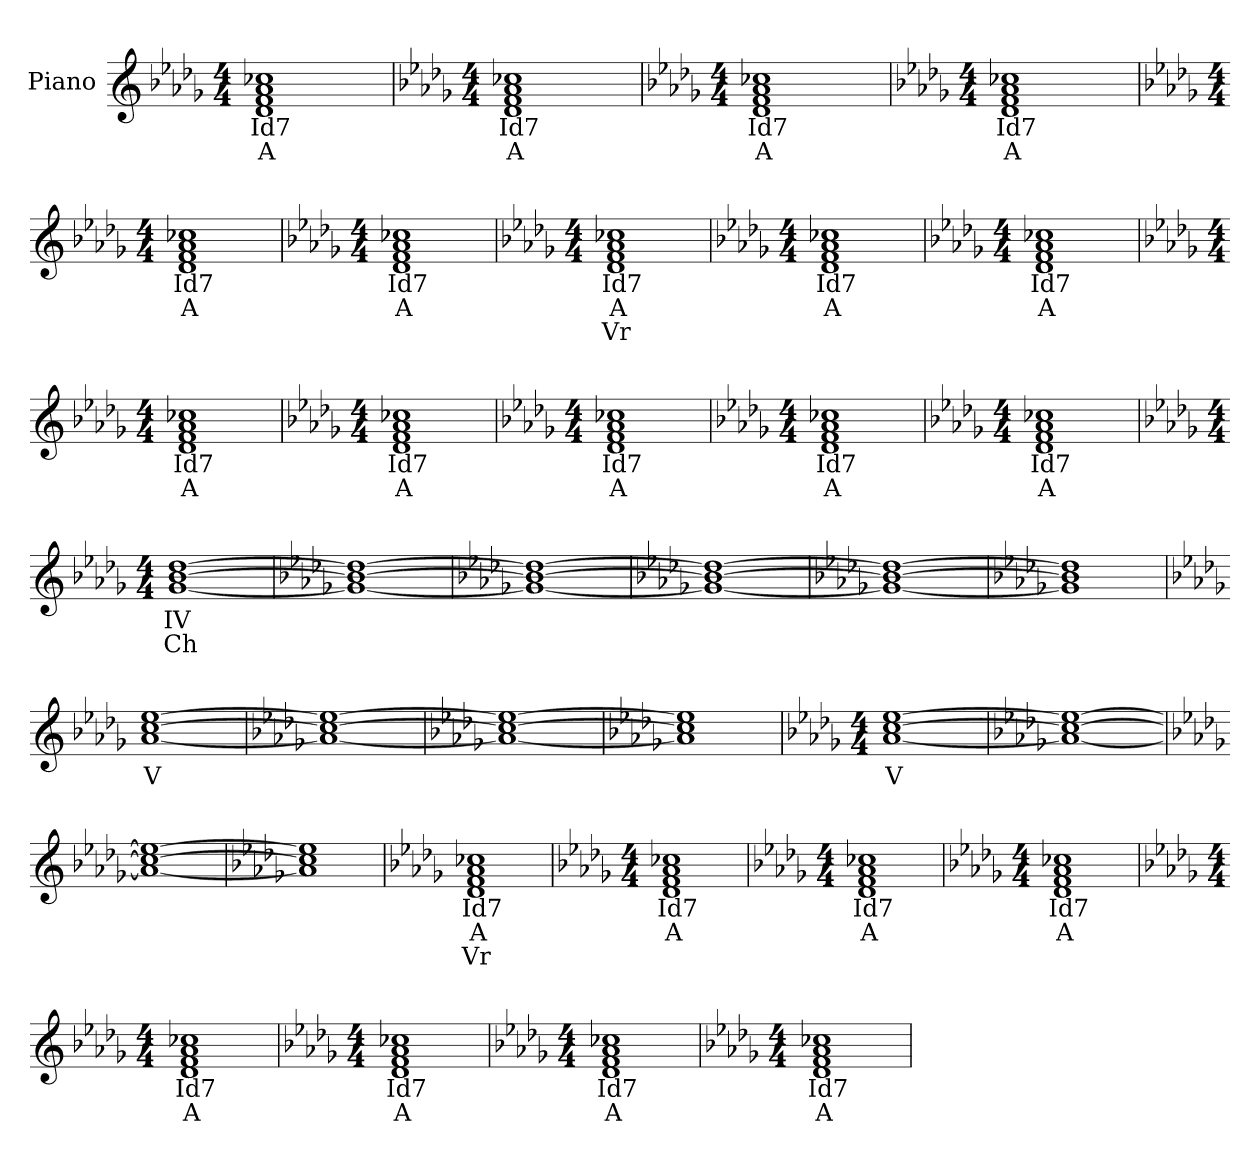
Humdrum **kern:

**kern	**text	**text	**text
*part1	*part1	*part1	*part1
*staff1	*staff1	*staff1	*staff1
*I"Piano	*	*	*
*I'Pno	*	*	*
*k[b-e-a-d-g-]	*	*	*
*D-:	*	*	*
*M4/4	*	*	*
=	=	=	=
1d- 1f 1a- 1cc-X	Id7	A	.
=	=	=	=
*k[b-e-a-d-g-]	*	*	*
*D-:	*	*	*
*M4/4	*	*	*
1d- 1f 1a- 1cc-X	Id7	A	.
=	=	=	=
*k[b-e-a-d-g-]	*	*	*
*D-:	*	*	*
*M4/4	*	*	*
1d- 1f 1a- 1cc-X	Id7	A	.
=	=	=	=
*k[b-e-a-d-g-]	*	*	*
*D-:	*	*	*
*M4/4	*	*	*
1d- 1f 1a- 1cc-X	Id7	A	.
=	=	=	=
*k[b-e-a-d-g-]	*	*	*
*D-:	*	*	*
*M4/4	*	*	*
1d- 1f 1a- 1cc-X	Id7	A	.
=	=	=	=
*k[b-e-a-d-g-]	*	*	*
*D-:	*	*	*
*M4/4	*	*	*
1d- 1f 1a- 1cc-X	Id7	A	.
=	=	=	=
*k[b-e-a-d-g-]	*	*	*
*D-:	*	*	*
*M4/4	*	*	*
1d- 1f 1a- 1cc-X	Id7	A	Vr
=	=	=	=
*k[b-e-a-d-g-]	*	*	*
*D-:	*	*	*
*M4/4	*	*	*
1d- 1f 1a- 1cc-X	Id7	A	.
=	=	=	=
*k[b-e-a-d-g-]	*	*	*
*D-:	*	*	*
*M4/4	*	*	*
1d- 1f 1a- 1cc-X	Id7	A	.
=	=	=	=
*k[b-e-a-d-g-]	*	*	*
*D-:	*	*	*
*M4/4	*	*	*
1d- 1f 1a- 1cc-X	Id7	A	.
=	=	=	=
*k[b-e-a-d-g-]	*	*	*
*D-:	*	*	*
*M4/4	*	*	*
1d- 1f 1a- 1cc-X	Id7	A	.
=	=	=	=
*k[b-e-a-d-g-]	*	*	*
*D-:	*	*	*
*M4/4	*	*	*
1d- 1f 1a- 1cc-X	Id7	A	.
=	=	=	=
*k[b-e-a-d-g-]	*	*	*
*D-:	*	*	*
*M4/4	*	*	*
1d- 1f 1a- 1cc-X	Id7	A	.
=	=	=	=
*k[b-e-a-d-g-]	*	*	*
*D-:	*	*	*
*M4/4	*	*	*
1d- 1f 1a- 1cc-X	Id7	A	.
=	=	=	=
*k[b-e-a-d-g-]	*	*	*
*D-:	*	*	*
*M4/4	*	*	*
[1g- [1b- [1dd-	IV	Ch	.
=	=	=	=
*k[b-e-a-d-g-]	*	*	*
*D-:	*	*	*
1g-_ 1b-_ 1dd-_	.	.	.
=	=	=	=
*k[b-e-a-d-g-]	*	*	*
*D-:	*	*	*
1g-_ 1b-_ 1dd-_	.	.	.
=	=	=	=
*k[b-e-a-d-g-]	*	*	*
*D-:	*	*	*
1g-_ 1b-_ 1dd-_	.	.	.
=	=	=	=
*k[b-e-a-d-g-]	*	*	*
*D-:	*	*	*
1g-_ 1b-_ 1dd-_	.	.	.
=	=	=	=
*k[b-e-a-d-g-]	*	*	*
*D-:	*	*	*
1g-] 1b-] 1dd-]	.	.	.
=	=	=	=
*k[b-e-a-d-g-]	*	*	*
*D-:	*	*	*
[1a- [1cc [1ee-	V	.	.
=	=	=	=
*k[b-e-a-d-g-]	*	*	*
*D-:	*	*	*
1a-_ 1cc_ 1ee-_	.	.	.
=	=	=	=
*k[b-e-a-d-g-]	*	*	*
*D-:	*	*	*
1a-_ 1cc_ 1ee-_	.	.	.
=	=	=	=
*k[b-e-a-d-g-]	*	*	*
*D-:	*	*	*
1a-] 1cc] 1ee-]	.	.	.
=	=	=	=
*k[b-e-a-d-g-]	*	*	*
*D-:	*	*	*
*M4/4	*	*	*
[1a- [1cc [1ee-	V	.	.
=	=	=	=
*k[b-e-a-d-g-]	*	*	*
*D-:	*	*	*
1a-_ 1cc_ 1ee-_	.	.	.
=	=	=	=
*k[b-e-a-d-g-]	*	*	*
*D-:	*	*	*
1a-_ 1cc_ 1ee-_	.	.	.
=	=	=	=
*k[b-e-a-d-g-]	*	*	*
*D-:	*	*	*
1a-] 1cc] 1ee-]	.	.	.
=	=	=	=
*k[b-e-a-d-g-]	*	*	*
*D-:	*	*	*
1d- 1f 1a- 1cc-X	Id7	A	Vr
=	=	=	=
*k[b-e-a-d-g-]	*	*	*
*D-:	*	*	*
*M4/4	*	*	*
1d- 1f 1a- 1cc-X	Id7	A	.
=	=	=	=
*k[b-e-a-d-g-]	*	*	*
*D-:	*	*	*
*M4/4	*	*	*
1d- 1f 1a- 1cc-X	Id7	A	.
=	=	=	=
*k[b-e-a-d-g-]	*	*	*
*D-:	*	*	*
*M4/4	*	*	*
1d- 1f 1a- 1cc-X	Id7	A	.
=	=	=	=
*k[b-e-a-d-g-]	*	*	*
*D-:	*	*	*
*M4/4	*	*	*
1d- 1f 1a- 1cc-X	Id7	A	.
=	=	=	=
*k[b-e-a-d-g-]	*	*	*
*D-:	*	*	*
*M4/4	*	*	*
1d- 1f 1a- 1cc-X	Id7	A	.
=	=	=	=
*k[b-e-a-d-g-]	*	*	*
*D-:	*	*	*
*M4/4	*	*	*
1d- 1f 1a- 1cc-X	Id7	A	.
=	=	=	=
*k[b-e-a-d-g-]	*	*	*
*D-:	*	*	*
*M4/4	*	*	*
1d- 1f 1a- 1cc-X	Id7	A	.
=	=	=	=
*-	*-	*-	*-
